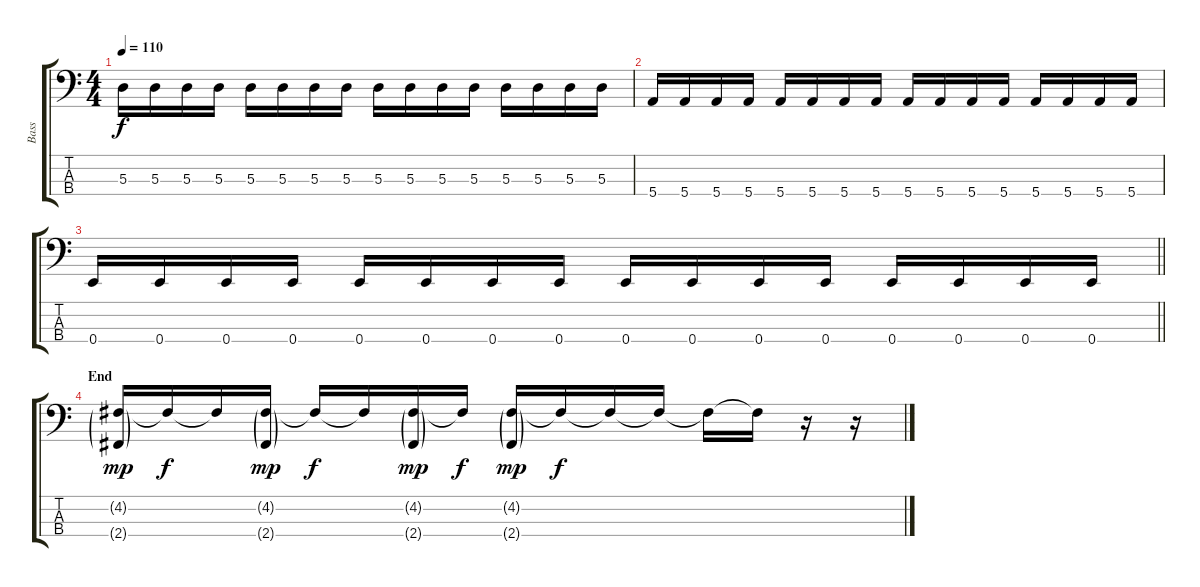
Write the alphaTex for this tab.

\track ("Bass" "Bass") {instrument electricbassfinger}
\staff {score tabs}
\tuning (G2 D2 A1 E1) {hide}
\ts (4 4)
\tempo 110
\clef f4
\ks c
5.3.16{dy f} 5.3.16 5.3.16 5.3.16 5.3.16 5.3.16 5.3.16 5.3.16 5.3.16 5.3.16 5.3.16 5.3.16 5.3.16 5.3.16 5.3.16 5.3.16 |
5.4.16 5.4.16 5.4.16 5.4.16 5.4.16 5.4.16 5.4.16 5.4.16 5.4.16 5.4.16 5.4.16 5.4.16 5.4.16 5.4.16 5.4.16 5.4.16 |
\barLineRight lightlight
0.4.16 0.4.16 0.4.16 0.4.16 0.4.16 0.4.16 0.4.16 0.4.16 0.4.16 0.4.16 0.4.16 0.4.16 0.4.16 0.4.16 0.4.16 0.4.16 |
\section ("" "End")
(4.2{g} 2.4{g}).16{dy mp} 4.2{t}.16{dy f} 4.2{t}.16 (4.2{g} 2.4{g}).16{dy mp} 4.2{t}.16{dy f} 4.2{t}.16 (4.2{g} 2.4{g}).16{dy mp} 4.2{t}.16{dy f} (4.2{g} 2.4{g}).16{dy mp} 4.2{t}.16{dy f} 4.2{t}.16 4.2{t}.16 4.2{t}.16 4.2{t}.16 r.16 r.16
